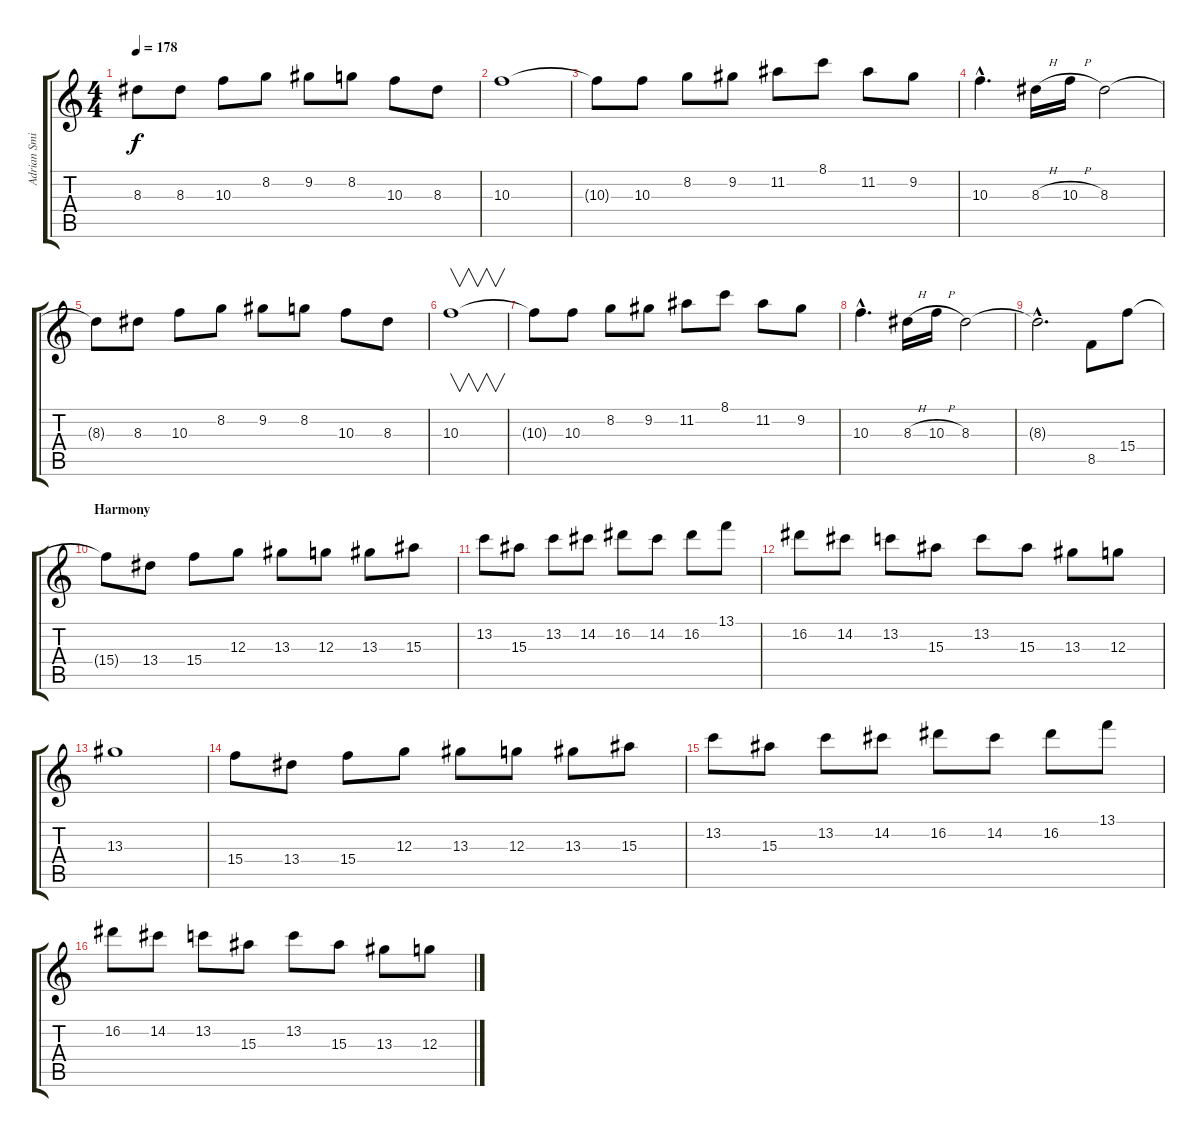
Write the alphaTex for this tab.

\track ("Adrian Smith - Guitar" "Adrian Smi") {instrument distortionguitar}
\staff {score tabs}
\tuning (E4 B3 G3 D3 A2 E2) {hide}
\ts (4 4)
\tempo 178
\clef g2
\ks c
8.3{t}.8{dy f} 8.3.8 10.3.8 8.2.8 9.2.8 8.2.8 10.3.8 8.3.8 |
10.3.1 |
10.3{t}.8 10.3.8 8.2.8 9.2.8 11.2.8 8.1.8 11.2.8 9.2.8 |
10.3{hac}.4{d} 8.3{h}.16 10.3{h}.16 8.3.2 |
8.3{t}.8 8.3.8 10.3.8 8.2.8 9.2.8 8.2.8 10.3.8 8.3.8 |
10.3.1{v} |
10.3{t}.8 10.3.8 8.2.8 9.2.8 11.2.8 8.1.8 11.2.8 9.2.8 |
10.3{hac}.4{d} 8.3{h}.16 10.3{h}.16 8.3.2 |
8.3{hac t}.2{d} 8.5.8 15.4.8 |
\section ("" "Harmony")
15.4{t}.8 13.4.8 15.4.8 12.3.8 13.3.8 12.3.8 13.3.8 15.3.8 |
13.2.8 15.3.8 13.2.8 14.2.8 16.2.8 14.2.8 16.2.8 13.1.8 |
16.2.8 14.2.8 13.2.8 15.3.8 13.2.8 15.3.8 13.3.8 12.3.8 |
13.3.1 |
15.4.8 13.4.8 15.4.8 12.3.8 13.3.8 12.3.8 13.3.8 15.3.8 |
13.2.8 15.3.8 13.2.8 14.2.8 16.2.8 14.2.8 16.2.8 13.1.8 |
16.2.8 14.2.8 13.2.8 15.3.8 13.2.8 15.3.8 13.3.8 12.3.8
